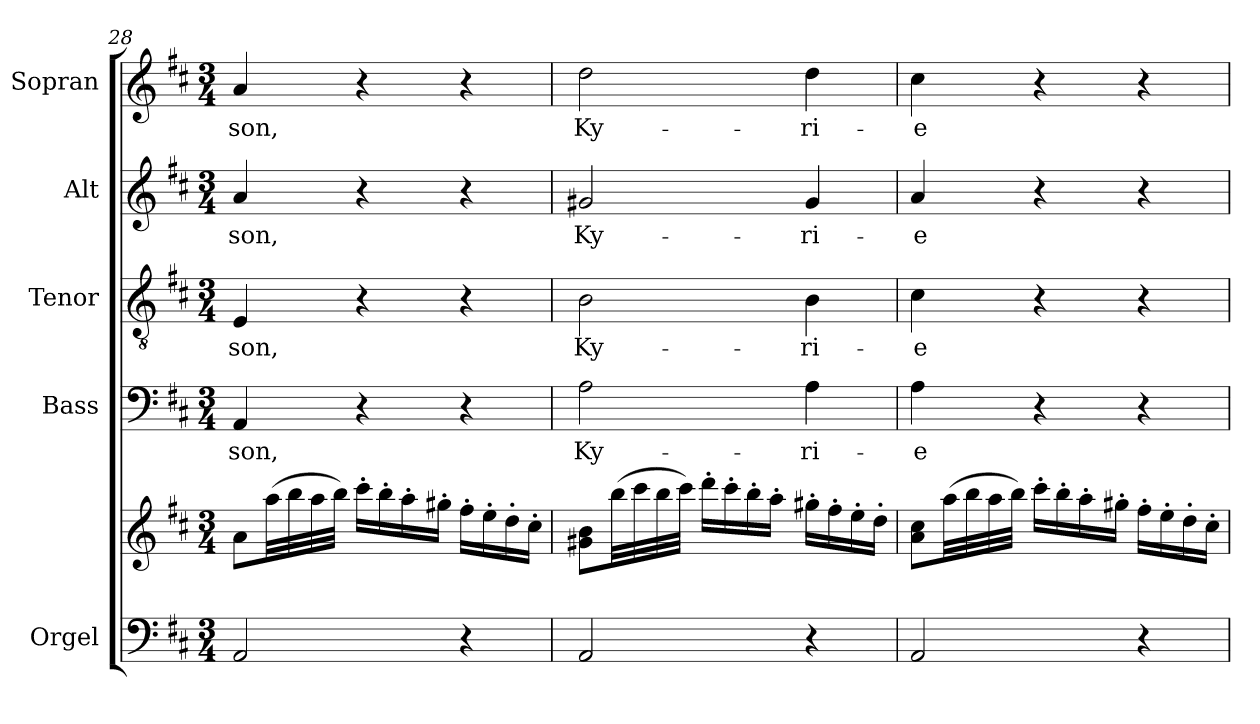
**kern	**kern	**kern	**text	**kern	**text	**kern	**text	**kern	**text
*part5	*part5	*part4	*part4	*part3	*part3	*part2	*part2	*part1	*part1
*staff6	*staff5	*staff4	*staff4	*staff3	*staff3	*staff2	*staff2	*staff1	*staff1
*I"Orgel	*	*I"Bass	*	*I"Tenor	*	*I"Alt	*	*I"Sopran	*
*I'Org.	*	*I'B.	*	*I'T.	*	*I'A.	*	*I'S.	*
*clefF4	*clefG2	*clefF4	*	*clefGv2	*	*clefG2	*	*clefG2	*
*k[f#c#]	*k[f#c#]	*k[f#c#]	*	*k[f#c#]	*	*k[f#c#]	*	*k[f#c#]	*
*D:	*D:	*D:	*	*D:	*	*D:	*	*D:	*
*M3/4	*M3/4	*M3/4	*	*M3/4	*	*M3/4	*	*M3/4	*
=28	=28	=28	=28	=28	=28	=28	=28	=28	=28
!	!	!	!LO:LY:b	!	!LO:LY:b	!	!LO:LY:b	!	!LO:LY:b
2AA/	8a\L	4AA/	-son,	4E/	-son,	4a/	-son,	4a/	-son,
.	(>32aa\LL	.	.	.	.	.	.	.	.
.	32bb\	.	.	.	.	.	.	.	.
.	32aa\	.	.	.	.	.	.	.	.
.	32bb\JJJ)	.	.	.	.	.	.	.	.
.	16ccc#'>\LL	4r	.	4r	.	4r	.	4r	.
.	16bb'>\	.	.	.	.	.	.	.	.
.	16aa'>\	.	.	.	.	.	.	.	.
.	16gg#X'>\JJ	.	.	.	.	.	.	.	.
4r	16ff#'>\LL	4r	.	4r	.	4r	.	4r	.
.	16ee'>\	.	.	.	.	.	.	.	.
.	16dd'>\	.	.	.	.	.	.	.	.
.	16cc#'>\JJ	.	.	.	.	.	.	.	.
=29	=29	=29	=29	=29	=29	=29	=29	=29	=29
!	!	!	!LO:LY:b	!	!LO:LY:b	!	!LO:LY:b	!	!LO:LY:b
2AA/	8g#X\ 8b\L	2A\	Ky-	2B\	Ky-	2g#X/	Ky-	2dd\	Ky-
.	(>32bb\LL	.	.	.	.	.	.	.	.
.	32ccc#\	.	.	.	.	.	.	.	.
.	32bb\	.	.	.	.	.	.	.	.
.	32ccc#\JJJ)	.	.	.	.	.	.	.	.
.	16ddd'>\LL	.	.	.	.	.	.	.	.
.	16ccc#'>\	.	.	.	.	.	.	.	.
.	16bb'>\	.	.	.	.	.	.	.	.
.	16aa'>\JJ	.	.	.	.	.	.	.	.
!	!	!	!LO:LY:b	!	!LO:LY:b	!	!LO:LY:b	!	!LO:LY:b
4r	16gg#X'>\LL	4A\	-ri-	4B\	-ri-	4g#/	-ri-	4dd\	-ri-
.	16ff#'>\	.	.	.	.	.	.	.	.
.	16ee'>\	.	.	.	.	.	.	.	.
.	16dd'>\JJ	.	.	.	.	.	.	.	.
!!LO:LB:g=z
=30	=30	=30	=30	=30	=30	=30	=30	=30	=30
!	!	!	!LO:LY:b	!	!LO:LY:b	!	!LO:LY:b	!	!LO:LY:b
2AA/	8a\ 8cc#\L	4A\	-e	4c#\	-e	4a/	-e	4cc#\	-e
.	(>32aa\LL	.	.	.	.	.	.	.	.
.	32bb\	.	.	.	.	.	.	.	.
.	32aa\	.	.	.	.	.	.	.	.
.	32bb\JJJ)	.	.	.	.	.	.	.	.
.	16ccc#'>\LL	4r	.	4r	.	4r	.	4r	.
.	16bb'>\	.	.	.	.	.	.	.	.
.	16aa'>\	.	.	.	.	.	.	.	.
.	16gg#X'>\JJ	.	.	.	.	.	.	.	.
4r	16ff#'>\LL	4r	.	4r	.	4r	.	4r	.
.	16ee'>\	.	.	.	.	.	.	.	.
.	16dd'>\	.	.	.	.	.	.	.	.
.	16cc#'>\JJ	.	.	.	.	.	.	.	.
=	=	=	=	=	=	=	=	=	=
*-	*-	*-	*-	*-	*-	*-	*-	*-	*-
